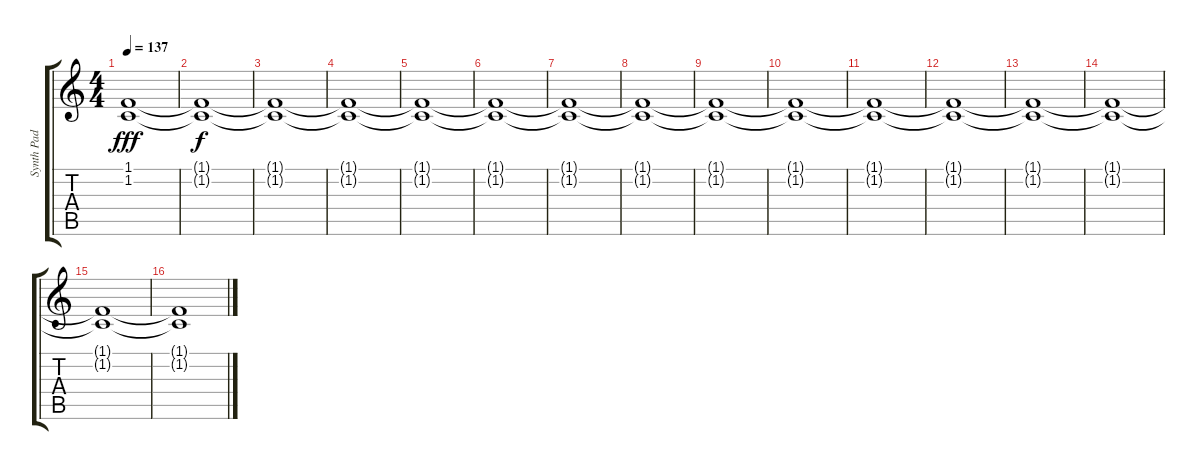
\track ("Synth Pad 3" "Synth Pad ") {instrument pad7halo}
\staff {score tabs}
\tuning (E4 B3 G3 D3 A2 E2) {hide}
\ts (4 4)
\tempo 137
\clef g2
\ks c
(1.1 1.2).1{dy fff volume 0} |
(1.1{t} 1.2{t}).1{dy f} |
(1.1{t} 1.2{t}).1 |
(1.1{t} 1.2{t}).1 |
(1.1{t} 1.2{t}).1 |
(1.1{t} 1.2{t}).1 |
(1.1{t} 1.2{t}).1 |
(1.1{t} 1.2{t}).1 |
(1.1{t} 1.2{t}).1 |
(1.1{t} 1.2{t}).1 |
(1.1{t} 1.2{t}).1 |
(1.1{t} 1.2{t}).1 |
(1.1{t} 1.2{t}).1 |
(1.1{t} 1.2{t}).1 |
(1.1{t} 1.2{t}).1 |
(1.1{t} 1.2{t}).1
